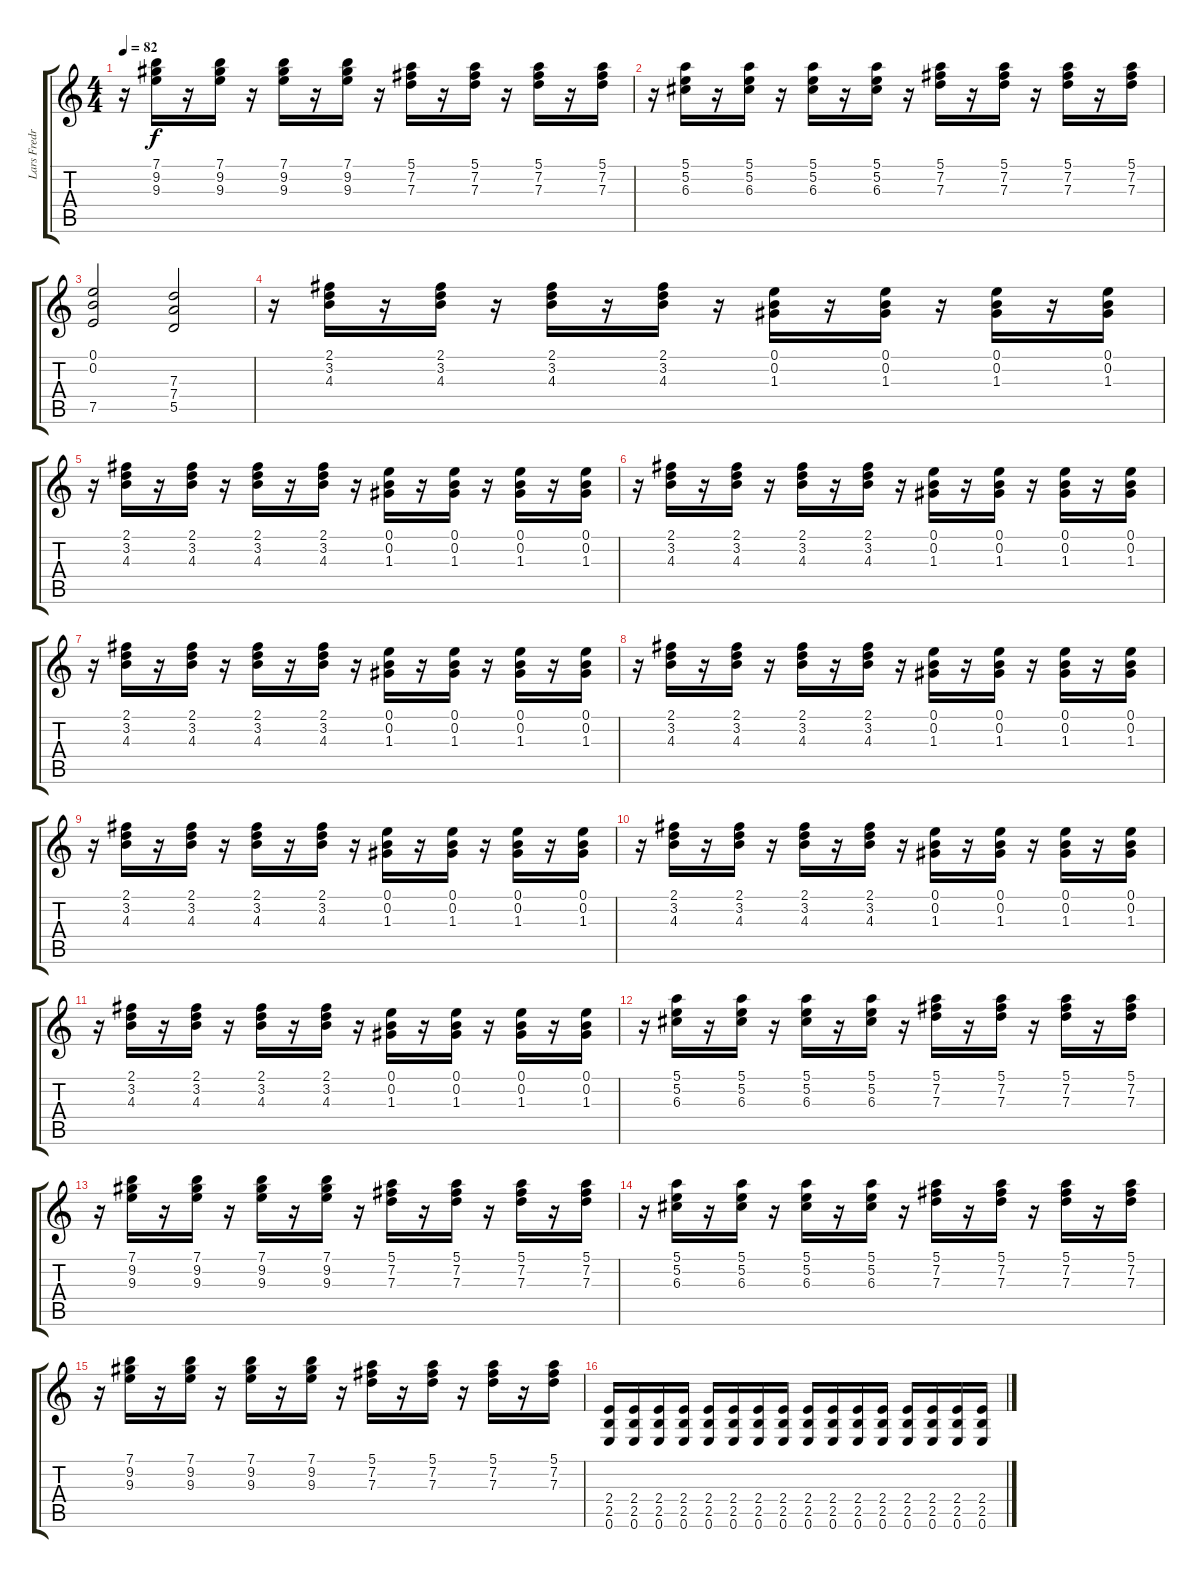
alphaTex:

\track ("Lars Fredricksen" "Lars Fredr") {instrument overdrivenguitar}
\staff {score tabs}
\tuning (E4 B3 G3 D3 A2 E2) {hide}
\ts (4 4)
\tempo 82
\clef g2
\ks c
r.16{dy f} (7.1 9.2 9.3).16 r.16 (7.1 9.2 9.3).16 r.16 (7.1 9.2 9.3).16 r.16 (7.1 9.2 9.3).16 r.16 (5.1 7.2 7.3).16 r.16 (5.1 7.2 7.3).16 r.16 (5.1 7.2 7.3).16 r.16 (5.1 7.2 7.3).16 |
r.16 (5.1 5.2 6.3).16 r.16 (5.1 5.2 6.3).16 r.16 (5.1 5.2 6.3).16 r.16 (5.1 5.2 6.3).16 r.16 (5.1 7.2 7.3).16 r.16 (5.1 7.2 7.3).16 r.16 (5.1 7.2 7.3).16 r.16 (5.1 7.2 7.3).16 |
(0.1 0.2 7.5).2 (7.3 7.4 5.5).2 |
r.16 (2.1 3.2 4.3).16 r.16 (2.1 3.2 4.3).16 r.16 (2.1 3.2 4.3).16 r.16 (2.1 3.2 4.3).16 r.16 (0.1 0.2 1.3).16 r.16 (0.1 0.2 1.3).16 r.16 (0.1 0.2 1.3).16 r.16 (0.1 0.2 1.3).16 |
r.16 (2.1 3.2 4.3).16 r.16 (2.1 3.2 4.3).16 r.16 (2.1 3.2 4.3).16 r.16 (2.1 3.2 4.3).16 r.16 (0.1 0.2 1.3).16 r.16 (0.1 0.2 1.3).16 r.16 (0.1 0.2 1.3).16 r.16 (0.1 0.2 1.3).16 |
r.16 (2.1 3.2 4.3).16 r.16 (2.1 3.2 4.3).16 r.16 (2.1 3.2 4.3).16 r.16 (2.1 3.2 4.3).16 r.16 (0.1 0.2 1.3).16 r.16 (0.1 0.2 1.3).16 r.16 (0.1 0.2 1.3).16 r.16 (0.1 0.2 1.3).16 |
r.16 (2.1 3.2 4.3).16 r.16 (2.1 3.2 4.3).16 r.16 (2.1 3.2 4.3).16 r.16 (2.1 3.2 4.3).16 r.16 (0.1 0.2 1.3).16 r.16 (0.1 0.2 1.3).16 r.16 (0.1 0.2 1.3).16 r.16 (0.1 0.2 1.3).16 |
r.16 (2.1 3.2 4.3).16 r.16 (2.1 3.2 4.3).16 r.16 (2.1 3.2 4.3).16 r.16 (2.1 3.2 4.3).16 r.16 (0.1 0.2 1.3).16 r.16 (0.1 0.2 1.3).16 r.16 (0.1 0.2 1.3).16 r.16 (0.1 0.2 1.3).16 |
r.16 (2.1 3.2 4.3).16 r.16 (2.1 3.2 4.3).16 r.16 (2.1 3.2 4.3).16 r.16 (2.1 3.2 4.3).16 r.16 (0.1 0.2 1.3).16 r.16 (0.1 0.2 1.3).16 r.16 (0.1 0.2 1.3).16 r.16 (0.1 0.2 1.3).16 |
r.16 (2.1 3.2 4.3).16 r.16 (2.1 3.2 4.3).16 r.16 (2.1 3.2 4.3).16 r.16 (2.1 3.2 4.3).16 r.16 (0.1 0.2 1.3).16 r.16 (0.1 0.2 1.3).16 r.16 (0.1 0.2 1.3).16 r.16 (0.1 0.2 1.3).16 |
r.16 (2.1 3.2 4.3).16 r.16 (2.1 3.2 4.3).16 r.16 (2.1 3.2 4.3).16 r.16 (2.1 3.2 4.3).16 r.16 (0.1 0.2 1.3).16 r.16 (0.1 0.2 1.3).16 r.16 (0.1 0.2 1.3).16 r.16 (0.1 0.2 1.3).16 |
r.16 (5.1 5.2 6.3).16 r.16 (5.1 5.2 6.3).16 r.16 (5.1 5.2 6.3).16 r.16 (5.1 5.2 6.3).16 r.16 (5.1 7.2 7.3).16 r.16 (5.1 7.2 7.3).16 r.16 (5.1 7.2 7.3).16 r.16 (5.1 7.2 7.3).16 |
r.16 (7.1 9.2 9.3).16 r.16 (7.1 9.2 9.3).16 r.16 (7.1 9.2 9.3).16 r.16 (7.1 9.2 9.3).16 r.16 (5.1 7.2 7.3).16 r.16 (5.1 7.2 7.3).16 r.16 (5.1 7.2 7.3).16 r.16 (5.1 7.2 7.3).16 |
r.16 (5.1 5.2 6.3).16 r.16 (5.1 5.2 6.3).16 r.16 (5.1 5.2 6.3).16 r.16 (5.1 5.2 6.3).16 r.16 (5.1 7.2 7.3).16 r.16 (5.1 7.2 7.3).16 r.16 (5.1 7.2 7.3).16 r.16 (5.1 7.2 7.3).16 |
r.16 (7.1 9.2 9.3).16 r.16 (7.1 9.2 9.3).16 r.16 (7.1 9.2 9.3).16 r.16 (7.1 9.2 9.3).16 r.16 (5.1 7.2 7.3).16 r.16 (5.1 7.2 7.3).16 r.16 (5.1 7.2 7.3).16 r.16 (5.1 7.2 7.3).16 |
(2.4 2.5 0.6).16 (2.4 2.5 0.6).16 (2.4 2.5 0.6).16 (2.4 2.5 0.6).16 (2.4 2.5 0.6).16 (2.4 2.5 0.6).16 (2.4 2.5 0.6).16 (2.4 2.5 0.6).16 (2.4 2.5 0.6).16 (2.4 2.5 0.6).16 (2.4 2.5 0.6).16 (2.4 2.5 0.6).16 (2.4 2.5 0.6).16 (2.4 2.5 0.6).16 (2.4 2.5 0.6).16 (2.4 2.5 0.6).16
